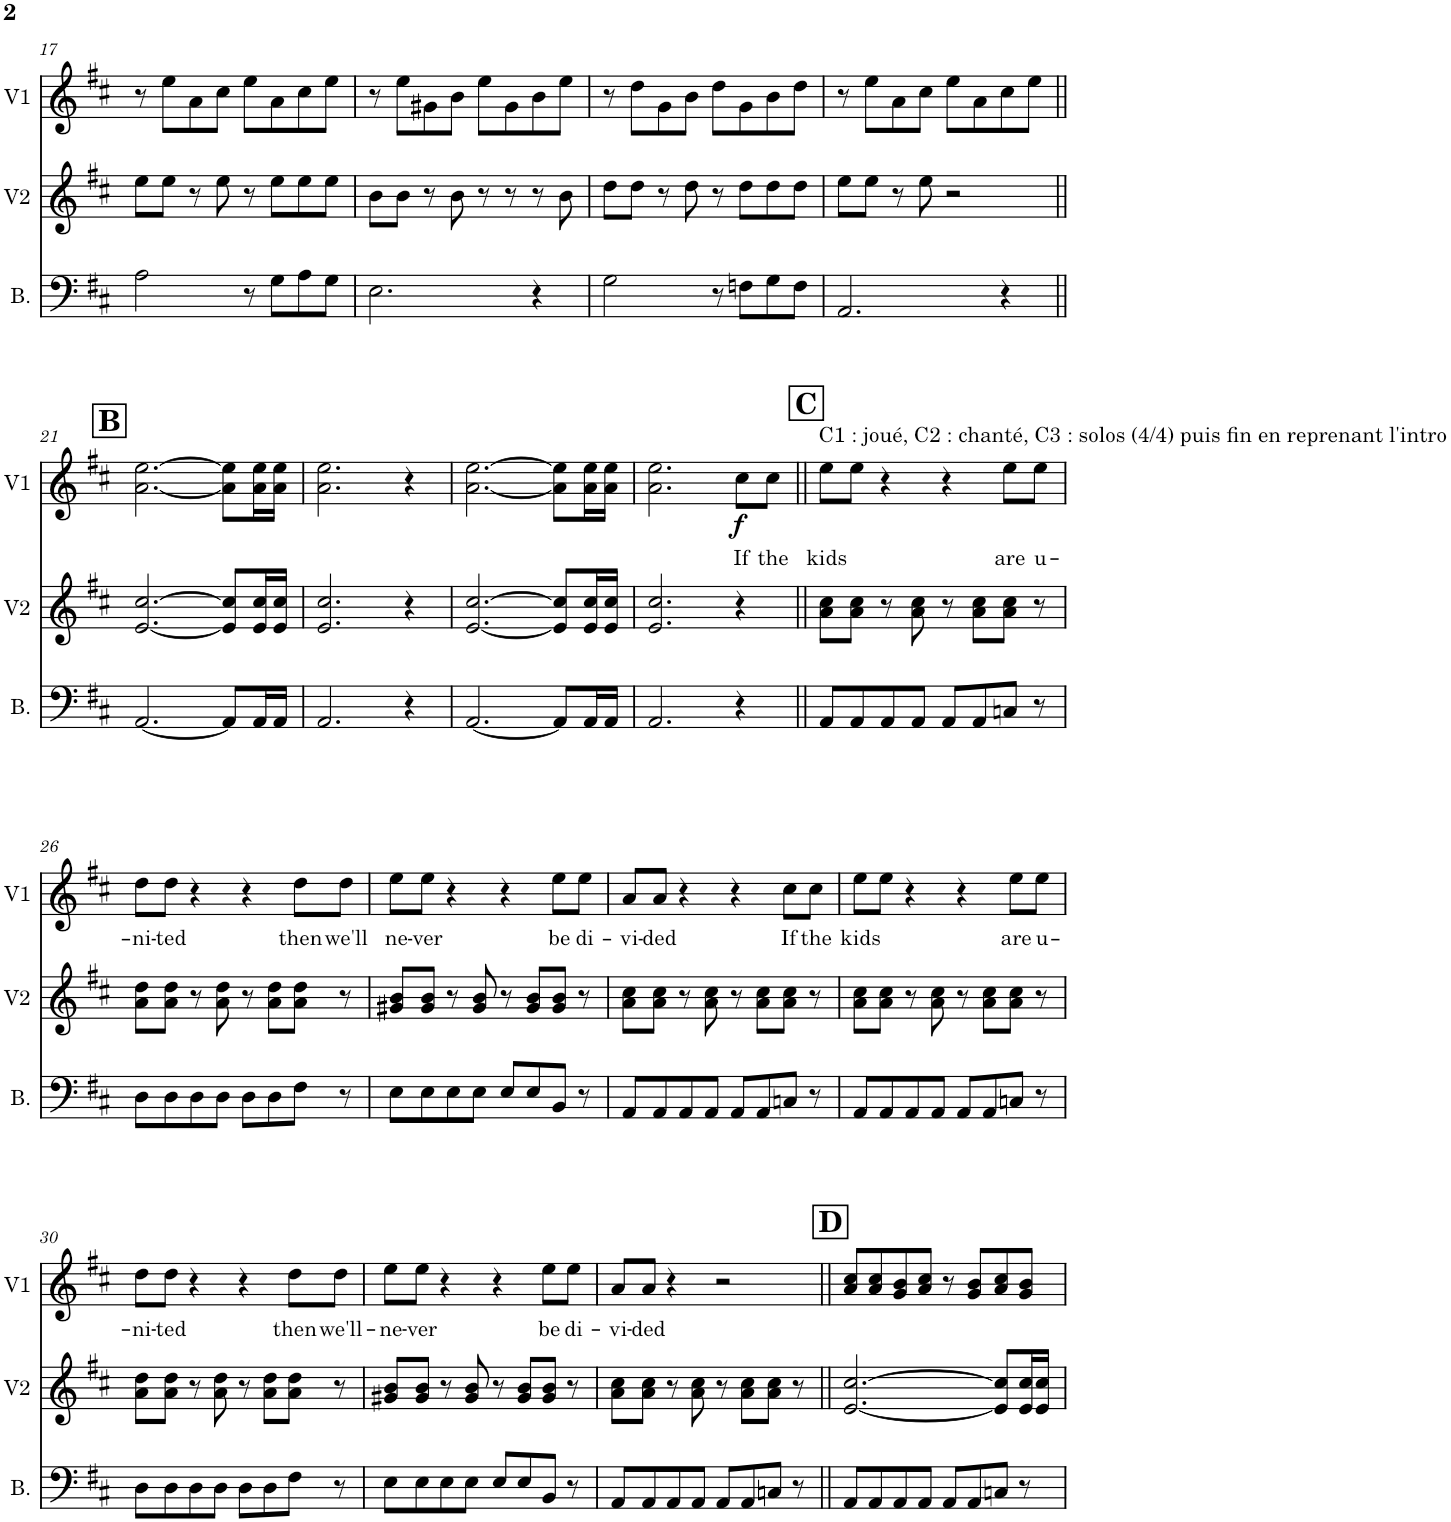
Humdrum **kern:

**kern	**kern	**kern	**text	**dynam
*part3	*part2	*part1	*part1	*part1
*staff3	*staff2	*staff1	*staff1	*staff1
*I"Bass	*I"Voice 2	*I"Voice 1	*	*
*I'B.	*I'V2	*I'V1	*	*
!!LO:PB:g=z
*clefF4	*clefG2	*clefG2	*	*
*	*Trd8c14	*Trd1c2	*	*
*k[f#c#]	*k[f#c#]	*k[f#c#]	*	*
*M4/4	*M4/4	*M4/4	*	*
=17	=17	=17	=17	=17
2A\	8ee\L	8r	.	.
.	8ee\J	8ee\L	.	.
.	8r	8a\	.	.
.	8ee\	8cc#\J	.	.
8r	8r	8ee\L	.	.
8G\L	8ee\L	8a\	.	.
8A\	8ee\	8cc#\	.	.
8G\J	8ee\J	8ee\J	.	.
=18	=18	=18	=18	=18
2.E\	8b\L	8r	.	.
.	8b\J	8ee\L	.	.
.	8r	8g#X\	.	.
.	8b\	8b\J	.	.
.	8r	8ee\L	.	.
.	8r	8g#\	.	.
4r	8r	8b\	.	.
.	8b\	8ee\J	.	.
=19	=19	=19	=19	=19
2G\	8dd\L	8r	.	.
.	8dd\J	8dd\L	.	.
.	8r	8g\	.	.
.	8dd\	8b\J	.	.
8r	8r	8dd\L	.	.
8Fn\L	8dd\L	8g\	.	.
8G\	8dd\	8b\	.	.
8F\J	8dd\J	8dd\J	.	.
=20	=20	=20	=20	=20
2.AA/	8ee\L	8r	.	.
.	8ee\J	8ee\L	.	.
.	8r	8a\	.	.
.	8ee\	8cc#\J	.	.
.	2r	8ee\L	.	.
.	.	8a\	.	.
4r	.	8cc#\	.	.
.	.	8ee\J	.	.
!!LO:LB:g=z
!!LO:REH:place=s1:a:B:cj:fs=14:t=B
=21||	=21||	=21||	=21||	=21||
[2.AA/	[2.e/ [2.cc#/	[2.a\ [2.ee\	.	.
8AA/L]	8e/] 8cc#/]L	8a\] 8ee\]L	.	.
16AA/L	16e/ 16cc#/L	16a\ 16ee\L	.	.
16AA/JJ	16e/ 16cc#/JJ	16a\ 16ee\JJ	.	.
=22	=22	=22	=22	=22
2.AA/	2.e/ 2.cc#/	2.a\ 2.ee\	.	.
4r	4r	4r	.	.
=23	=23	=23	=23	=23
[2.AA/	[2.e/ [2.cc#/	[2.a\ [2.ee\	.	.
8AA/L]	8e/] 8cc#/]L	8a\] 8ee\]L	.	.
16AA/L	16e/ 16cc#/L	16a\ 16ee\L	.	.
16AA/JJ	16e/ 16cc#/JJ	16a\ 16ee\JJ	.	.
=24	=24	=24	=24	=24
2.AA/	2.e/ 2.cc#/	2.a\ 2.ee\	.	.
!	!	!	!LO:LY:b	!LO:DY:b
4r	4r	8cc#\L	If	f
!	!	!	!LO:LY:b	!
.	.	8cc#\J	the	.
!!LO:REH:place=s1:a:B:cj:fs=14:t=C
=25||	=25||	=25||	=25||	=25||
!	!	!LO:TX:a:t=C1 &colon; joué, C2 &colon; chanté, C3 &colon; solos (4/4) puis fin en reprenant l'intro	!	!
!	!	!	!LO:LY:b	!
8AA/L	8a\ 8cc#\L	8ee\L	kids	.
8AA/	8a\ 8cc#\J	8ee\J	.	.
8AA/	8r	4r	.	.
8AA/J	8a\ 8cc#\	.	.	.
8AA/L	8r	4r	.	.
8AA/	8a\ 8cc#\L	.	.	.
!	!	!	!LO:LY:b	!
8Cn/J	8a\ 8cc#\J	8ee\L	are	.
!	!	!	!LO:LY:b	!
8r	8r	8ee\J	u-	.
!!LO:LB:g=z
=26	=26	=26	=26	=26
!	!	!	!LO:LY:b	!
8D\L	8a\ 8dd\L	8dd\L	-ni-	.
!	!	!	!LO:LY:b	!
8D\	8a\ 8dd\J	8dd\J	-ted	.
8D\	8r	4r	.	.
8D\J	8a\ 8dd\	.	.	.
8D\L	8r	4r	.	.
8D\	8a\ 8dd\L	.	.	.
!	!	!	!LO:LY:b	!
8F#\J	8a\ 8dd\J	8dd\L	then	.
!	!	!	!LO:LY:b	!
8r	8r	8dd\J	we'll	.
=27	=27	=27	=27	=27
!	!	!	!LO:LY:b	!
8E\L	8g#X/ 8b/L	8ee\L	ne-	.
!	!	!	!LO:LY:b	!
8E\	8g#/ 8b/J	8ee\J	-ver	.
8E\	8r	4r	.	.
8E\J	8g#/ 8b/	.	.	.
8E/L	8r	4r	.	.
8E/	8g#/ 8b/L	.	.	.
!	!	!	!LO:LY:b	!
8BB/J	8g#/ 8b/J	8ee\L	be	.
!	!	!	!LO:LY:b	!
8r	8r	8ee\J	di-	.
=28	=28	=28	=28	=28
!	!	!	!LO:LY:b	!
8AA/L	8a\ 8cc#\L	8a/L	-vi-	.
!	!	!	!LO:LY:b	!
8AA/	8a\ 8cc#\J	8a/J	-ded	.
8AA/	8r	4r	.	.
8AA/J	8a\ 8cc#\	.	.	.
8AA/L	8r	4r	.	.
8AA/	8a\ 8cc#\L	.	.	.
!	!	!	!LO:LY:b	!
8Cn/J	8a\ 8cc#\J	8cc#\L	If	.
!	!	!	!LO:LY:b	!
8r	8r	8cc#\J	the	.
=29	=29	=29	=29	=29
!	!	!	!LO:LY:b	!
8AA/L	8a\ 8cc#\L	8ee\L	kids	.
8AA/	8a\ 8cc#\J	8ee\J	.	.
8AA/	8r	4r	.	.
8AA/J	8a\ 8cc#\	.	.	.
8AA/L	8r	4r	.	.
8AA/	8a\ 8cc#\L	.	.	.
!	!	!	!LO:LY:b	!
8Cn/J	8a\ 8cc#\J	8ee\L	are	.
!	!	!	!LO:LY:b	!
8r	8r	8ee\J	u-	.
!!LO:LB:g=z
=30	=30	=30	=30	=30
!	!	!	!LO:LY:b	!
8D\L	8a\ 8dd\L	8dd\L	-ni-	.
!	!	!	!LO:LY:b	!
8D\	8a\ 8dd\J	8dd\J	-ted	.
8D\	8r	4r	.	.
8D\J	8a\ 8dd\	.	.	.
8D\L	8r	4r	.	.
8D\	8a\ 8dd\L	.	.	.
!	!	!	!LO:LY:b	!
8F#\J	8a\ 8dd\J	8dd\L	then	.
!	!	!	!LO:LY:b	!
8r	8r	8dd\J	we'll-	.
=31	=31	=31	=31	=31
!	!	!	!LO:LY:b	!
8E\L	8g#X/ 8b/L	8ee\L	-ne-	.
!	!	!	!LO:LY:b	!
8E\	8g#/ 8b/J	8ee\J	-ver	.
8E\	8r	4r	.	.
8E\J	8g#/ 8b/	.	.	.
8E/L	8r	4r	.	.
8E/	8g#/ 8b/L	.	.	.
!	!	!	!LO:LY:b	!
8BB/J	8g#/ 8b/J	8ee\L	be	.
!	!	!	!LO:LY:b	!
8r	8r	8ee\J	di-	.
=32	=32	=32	=32	=32
!	!	!	!LO:LY:b	!
8AA/L	8a\ 8cc#\L	8a/L	-vi-	.
!	!	!	!LO:LY:b	!
8AA/	8a\ 8cc#\J	8a/J	-ded	.
8AA/	8r	4r	.	.
8AA/J	8a\ 8cc#\	.	.	.
8AA/L	8r	2r	.	.
8AA/	8a\ 8cc#\L	.	.	.
8Cn/J	8a\ 8cc#\J	.	.	.
8r	8r	.	.	.
!!LO:REH:place=s1:a:B:cj:fs=14:t=D
=33||	=33||	=33||	=33||	=33||
8AA/L	[2.e/ [2.cc#/	8a/ 8cc#/L	.	.
8AA/	.	8a/ 8cc#/	.	.
8AA/	.	8g/ 8b/	.	.
8AA/J	.	8a/ 8cc#/J	.	.
8AA/L	.	8r	.	.
8AA/	.	8g/ 8b/L	.	.
8Cn/J	8e/] 8cc#/]L	8a/ 8cc#/	.	.
8r	16e/ 16cc#/L	8g/ 8b/J	.	.
.	16e/ 16cc#/JJ	.	.	.
=	=	=	=	=
*-	*-	*-	*-	*-
